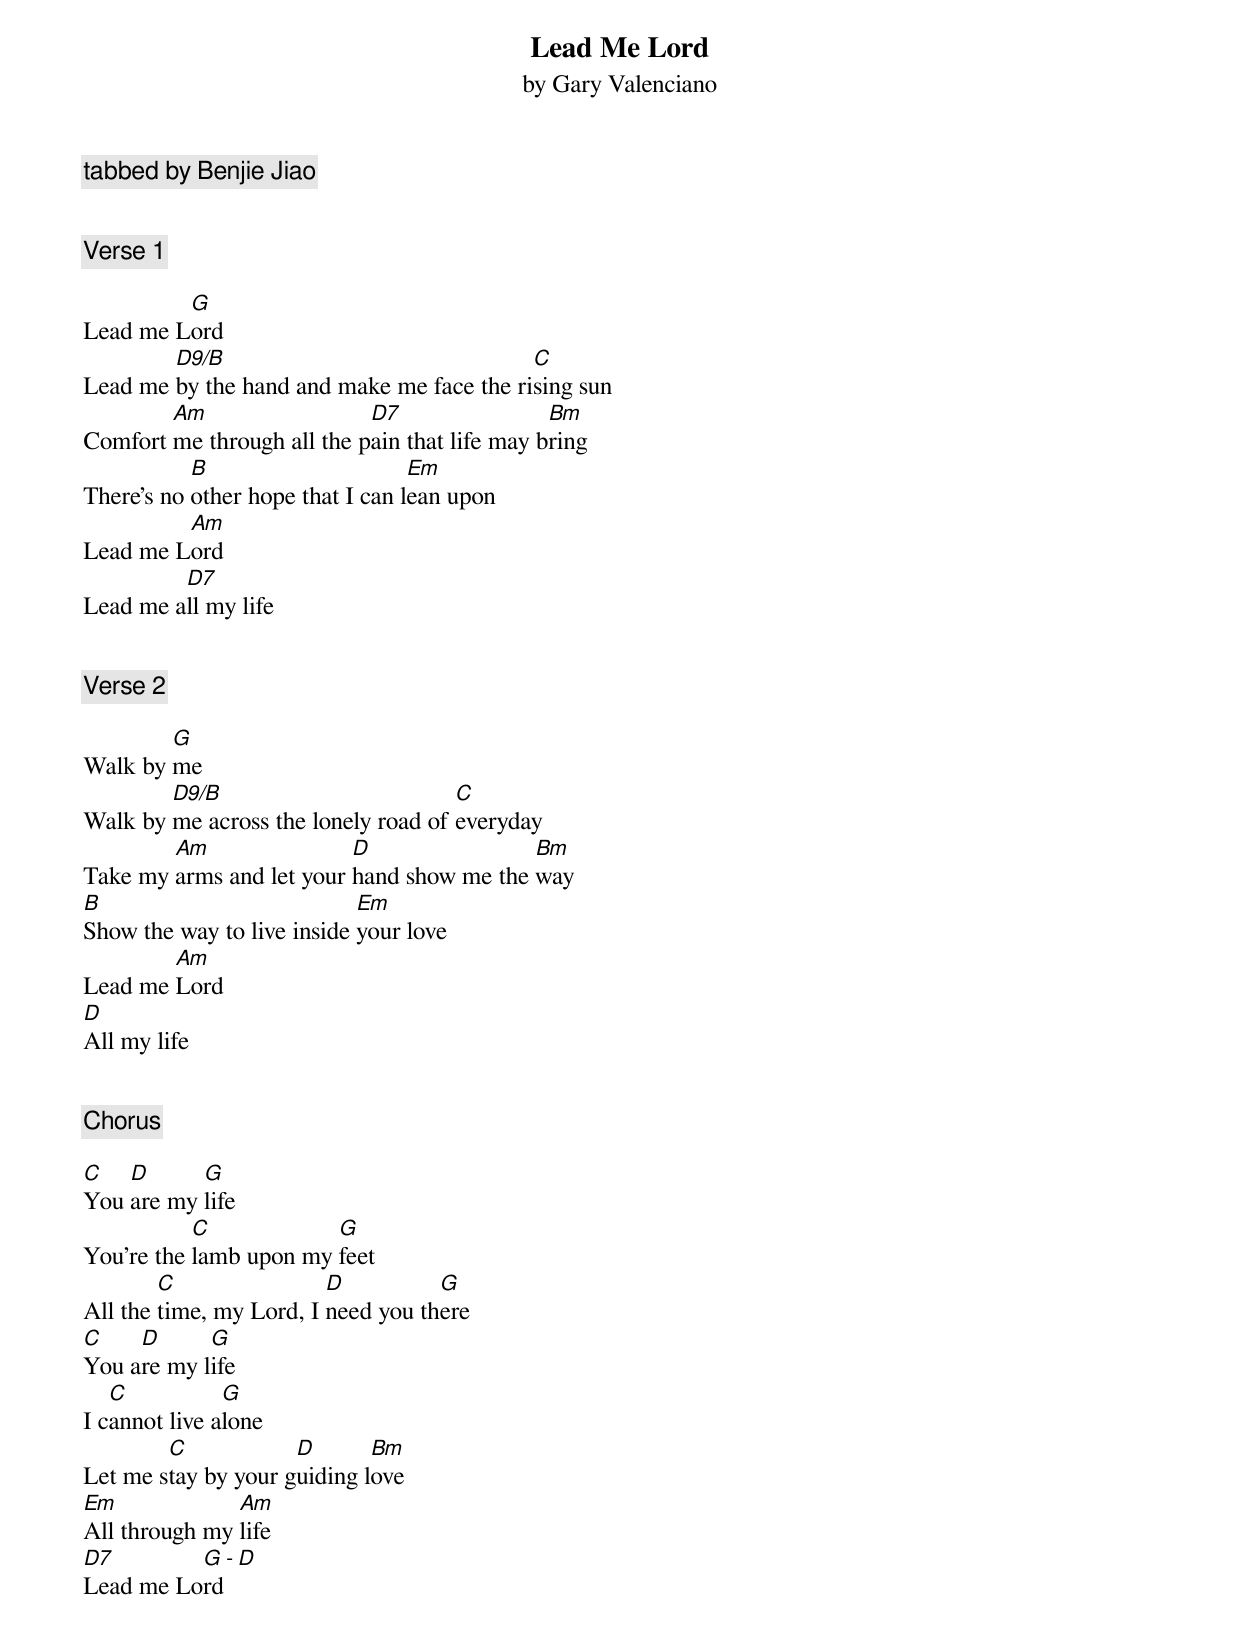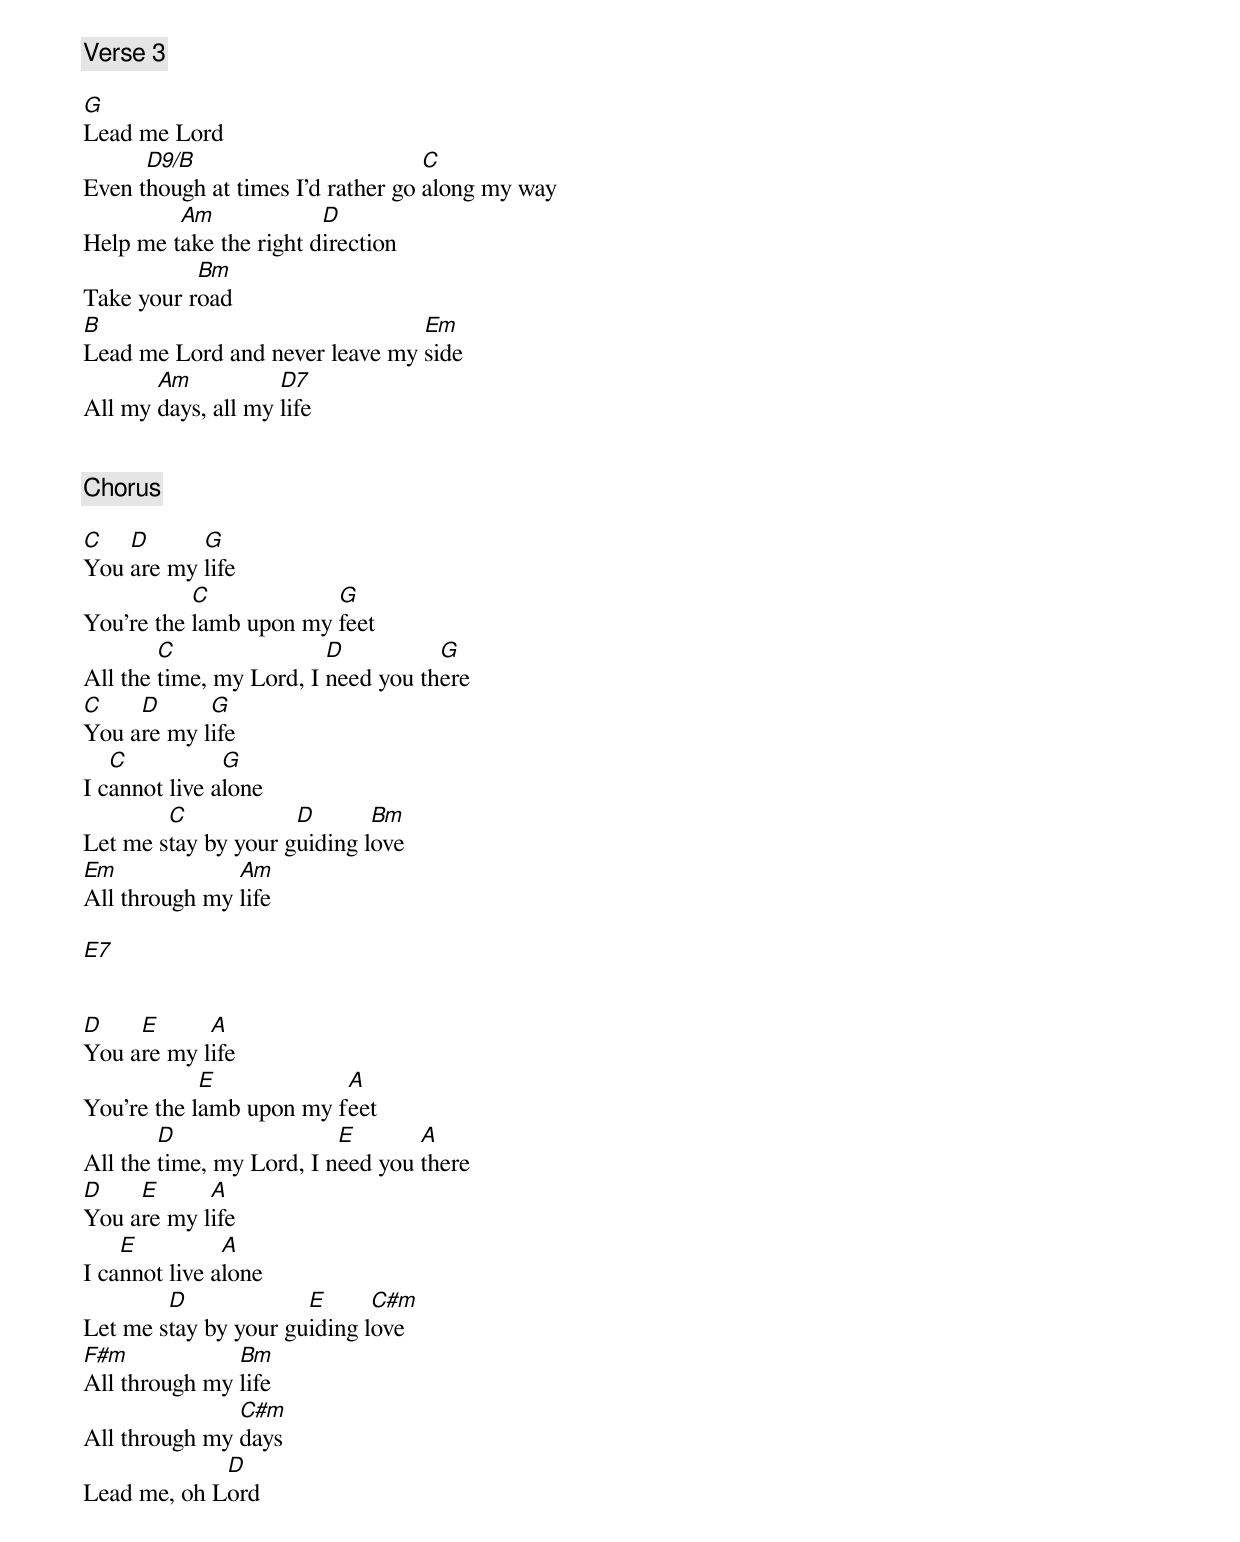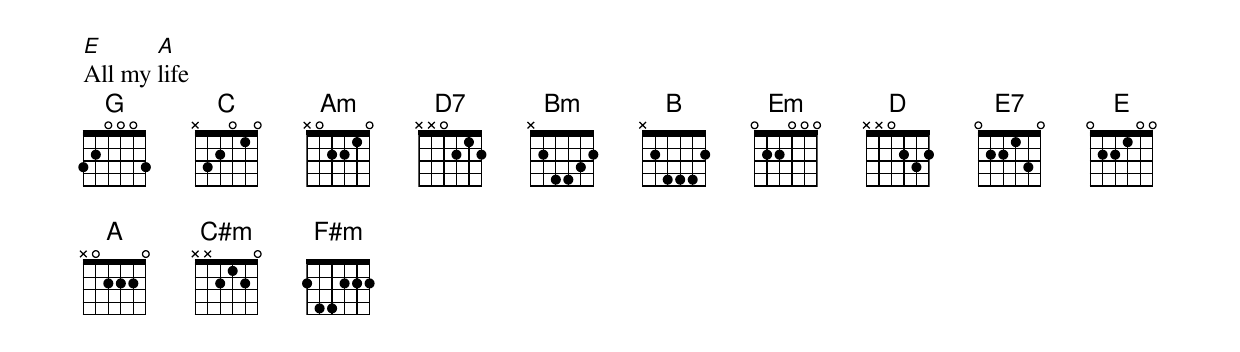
Lead Me Lord
by Gary Valenciano

tabbed by Benjie Jiao


[Verse 1]

         G
Lead me Lord
        D9/B                               C
Lead me by the hand and make me face the rising sun
        Am                  D7                 Bm
Comfort me through all the pain that life may bring
           B                      Em
There's no other hope that I can lean upon
         Am
Lead me Lord
         D7
Lead me all my life


[Verse 2]

        G
Walk by me
        D9/B                         C
Walk by me across the lonely road of everyday
        Am                D                Bm
Take my arms and let your hand show me the way
B                           Em
Show the way to live inside your love
        Am
Lead me Lord
D
All my life


[Chorus]

C   D      G
You are my life
           C            G
You're the lamb upon my feet
        C                D          G
All the time, my Lord, I need you there
C    D      G
You are my life
   C           G
I cannot live alone
        C            D       Bm
Let me stay by your guiding love
Em             Am
All through my life
D7        G - D
Lead me Lord


[Verse 3]

G
Lead me Lord
      D9/B                         C
Even though at times I'd rather go along my way
         Am             D
Help me take the right direction
           Bm
Take your road
B                               Em
Lead me Lord and never leave my side
       Am           D7
All my days, all my life


[Chorus]

C   D      G
You are my life
           C            G
You're the lamb upon my feet
        C                D          G
All the time, my Lord, I need you there
C    D      G
You are my life
   C           G
I cannot live alone
        C            D       Bm
Let me stay by your guiding love
Em             Am
All through my life

E7


D    E      A
You are my life
            E            A
You're the lamb upon my feet
        D                 E       A
All the time, my Lord, I need you there
D    E      A
You are my life
    E          A
I cannot live alone
        D             E      C#m
Let me stay by your guiding love
F#m            Bm
All through my life
               C#m
All through my days
             D
Lead me, oh Lord
E      A
All my life
